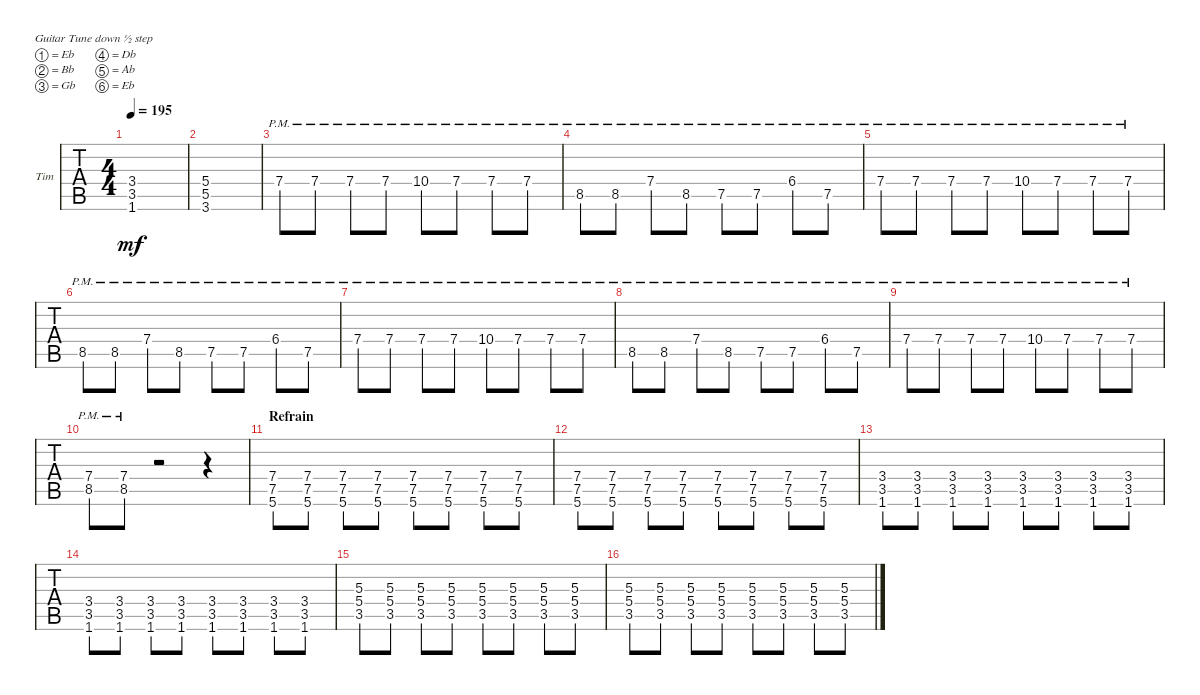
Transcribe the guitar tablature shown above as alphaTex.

\defaultSystemsLayout 4
\bracketExtendMode groupsimilarinstruments
\firstSystemTrackNameOrientation horizontal
\otherSystemsTrackNameOrientation horizontal
\track ("Rhytm Guitar" "Tim ") {instrument overdrivenguitar}
\staff {tabs}
\tuning (Eb4 Bb3 Gb3 Db3 Ab2 Eb2)
\ts (4 4)
\tempo 195
\clef g2
\ks c
(1.6 3.5 3.4).1{dy mf} |
(3.6 5.5 5.4).1 |
7.4{pm}.8 7.4{pm}.8 7.4{pm}.8 7.4{pm}.8 10.4{pm}.8 7.4{pm}.8 7.4{pm}.8 7.4{pm}.8 |
8.5{pm}.8 8.5{pm}.8 7.4{pm}.8 8.5{pm}.8 7.5{pm}.8 7.5{pm}.8 6.4{pm}.8 7.5{pm}.8 |
7.4{pm}.8 7.4{pm}.8 7.4{pm}.8 7.4{pm}.8 10.4{pm}.8 7.4{pm}.8 7.4{pm}.8 7.4{pm}.8 |
8.5{pm}.8 8.5{pm}.8 7.4{pm}.8 8.5{pm}.8 7.5{pm}.8 7.5{pm}.8 6.4{pm}.8 7.5{pm}.8 |
7.4{pm}.8 7.4{pm}.8 7.4{pm}.8 7.4{pm}.8 10.4{pm}.8 7.4{pm}.8 7.4{pm}.8 7.4{pm}.8 |
8.5{pm}.8 8.5{pm}.8 7.4{pm}.8 8.5{pm}.8 7.5{pm}.8 7.5{pm}.8 6.4{pm}.8 7.5{pm}.8 |
7.4{pm}.8 7.4{pm}.8 7.4{pm}.8 7.4{pm}.8 10.4{pm}.8 7.4{pm}.8 7.4{pm}.8 7.4{pm}.8 |
(8.5{pm} 7.4).8 (8.5{pm} 7.4).8 r.2 r.4 |
\section ("" "Refrain")
(5.6 7.5 7.4).8 (5.6 7.5 7.4).8 (5.6 7.5 7.4).8 (5.6 7.5 7.4).8 (5.6 7.5 7.4).8 (5.6 7.5 7.4).8 (5.6 7.5 7.4).8 (5.6 7.5 7.4).8 |
(5.6 7.5 7.4).8 (5.6 7.5 7.4).8 (5.6 7.5 7.4).8 (5.6 7.5 7.4).8 (5.6 7.5 7.4).8 (5.6 7.5 7.4).8 (5.6 7.5 7.4).8 (5.6 7.5 7.4).8 |
(1.6 3.5 3.4).8 (1.6 3.5 3.4).8 (1.6 3.5 3.4).8 (1.6 3.5 3.4).8 (1.6 3.5 3.4).8 (1.6 3.5 3.4).8 (1.6 3.5 3.4).8 (1.6 3.5 3.4).8 |
(1.6 3.5 3.4).8 (1.6 3.5 3.4).8 (1.6 3.5 3.4).8 (1.6 3.5 3.4).8 (1.6 3.5 3.4).8 (1.6 3.5 3.4).8 (1.6 3.5 3.4).8 (1.6 3.5 3.4).8 |
(3.5 5.4 5.3).8 (3.5 5.4 5.3).8 (3.5 5.4 5.3).8 (3.5 5.4 5.3).8 (3.5 5.4 5.3).8 (3.5 5.4 5.3).8 (3.5 5.4 5.3).8 (3.5 5.4 5.3).8 |
(3.5 5.4 5.3).8 (3.5 5.4 5.3).8 (3.5 5.4 5.3).8 (3.5 5.4 5.3).8 (3.5 5.4 5.3).8 (3.5 5.4 5.3).8 (3.5 5.4 5.3).8 (3.5 5.4 5.3).8
